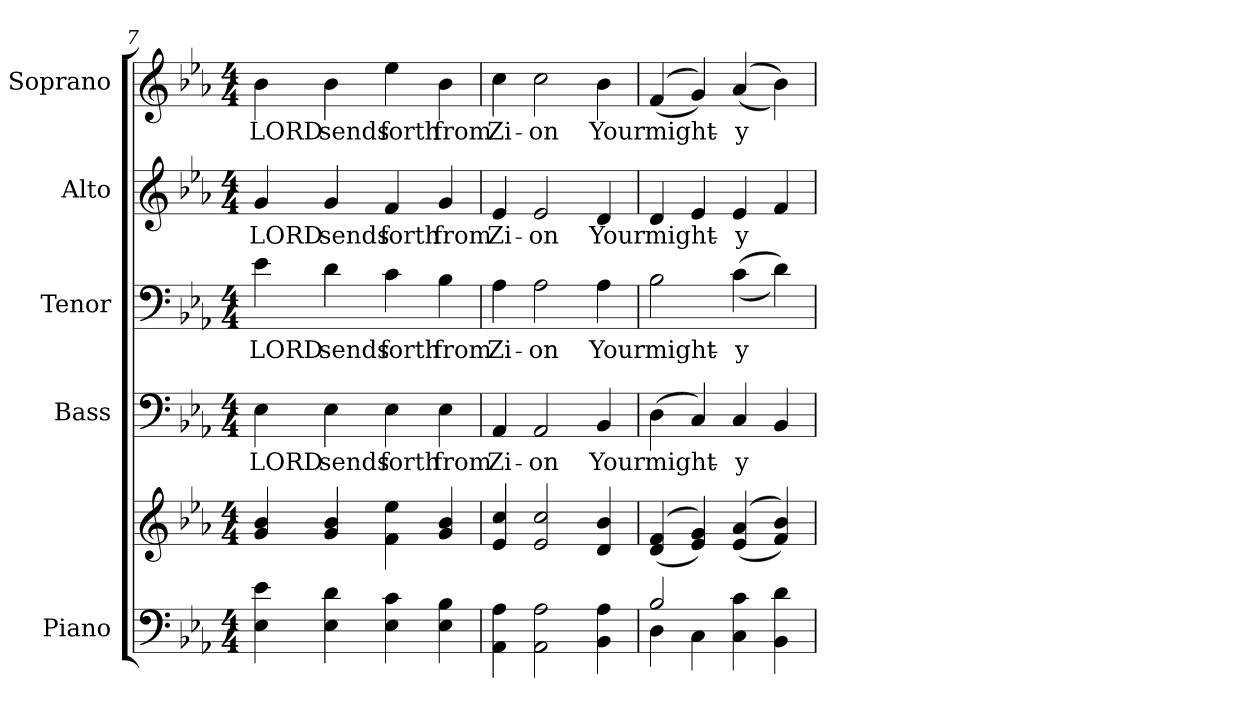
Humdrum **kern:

**kern	**kern	**kern	**text	**kern	**text	**kern	**text	**kern	**text
*part5	*part5	*part4	*part4	*part3	*part3	*part2	*part2	*part1	*part1
*staff6	*staff5	*staff4	*staff4	*staff3	*staff3	*staff2	*staff2	*staff1	*staff1
*I"Piano	*	*I"Bass	*	*I"Tenor	*	*I"Alto	*	*I"Soprano	*
*I'Pno.	*	*I'B.	*	*I'T.	*	*I'A.	*	*I'S.	*
!!LO:PB:g=z
*clefF4	*clefG2	*clefF4	*	*clefF4	*	*clefG2	*	*clefG2	*
*k[b-e-a-]	*k[b-e-a-]	*k[b-e-a-]	*	*k[b-e-a-]	*	*k[b-e-a-]	*	*k[b-e-a-]	*
*E-:	*E-:	*E-:	*	*E-:	*	*E-:	*	*E-:	*
*M4/4	*M4/4	*M4/4	*	*M4/4	*	*M4/4	*	*M4/4	*
=7	=7	=7	=7	=7	=7	=7	=7	=7	=7
!	!	!	!LO:LY:b:color=#000000	!	!	!	!	!	!
!	!	!	!	!	!LO:LY:b:color=#000000	!	!	!	!
!	!	!	!	!	!	!	!LO:LY:b:color=#000000	!	!
!	!	!	!	!	!	!	!	!	!LO:LY:b:color=#000000
4E-i\ 4e-i	4gi/ 4b-i	4E-i\	LORD	4e-i\	LORD	4gi/	LORD	4b-i\	LORD
!	!	!	!LO:LY:b:color=#000000	!	!	!	!	!	!
!	!	!	!	!	!LO:LY:b:color=#000000	!	!	!	!
!	!	!	!	!	!	!	!LO:LY:b:color=#000000	!	!
!	!	!	!	!	!	!	!	!	!LO:LY:b:color=#000000
4E-i\ 4di	4gi/ 4b-i	4E-i\	sends	4di\	sends	4gi/	sends	4b-i\	sends
!	!	!	!LO:LY:b:color=#000000	!	!	!	!	!	!
!	!	!	!	!	!LO:LY:b:color=#000000	!	!	!	!
!	!	!	!	!	!	!	!LO:LY:b:color=#000000	!	!
!	!	!	!	!	!	!	!	!	!LO:LY:b:color=#000000
4E-i\ 4ci	4fi\ 4ee-i	4E-i\	forth	4ci\	forth	4fi/	forth	4ee-i\	forth
!	!	!	!LO:LY:b:color=#000000	!	!	!	!	!	!
!	!	!	!	!	!LO:LY:b:color=#000000	!	!	!	!
!	!	!	!	!	!	!	!LO:LY:b:color=#000000	!	!
!	!	!	!	!	!	!	!	!	!LO:LY:b:color=#000000
4E-i\ 4B-i	4gi/ 4b-i	4E-i\	from	4B-i\	from	4gi/	from	4b-i\	from
=8	=8	=8	=8	=8	=8	=8	=8	=8	=8
!	!	!	!LO:LY:b:color=#000000	!	!	!	!	!	!
!	!	!	!	!	!LO:LY:b:color=#000000	!	!	!	!
!	!	!	!	!	!	!	!LO:LY:b:color=#000000	!	!
!	!	!	!	!	!	!	!	!	!LO:LY:b:color=#000000
4AA-i\ 4A-i	4e-i/ 4cci	4AA-i/	Zi-	4A-i\	Zi-	4e-i/	Zi-	4cci\	Zi-
!	!	!	!LO:LY:b:color=#000000	!	!	!	!	!	!
!	!	!	!	!	!LO:LY:b:color=#000000	!	!	!	!
!	!	!	!	!	!	!	!LO:LY:b:color=#000000	!	!
!	!	!	!	!	!	!	!	!	!LO:LY:b:color=#000000
2AA-i\ 2A-i	2e-i/ 2cci	2AA-i/	-on	2A-i\	-on	2e-i/	-on	2cci\	-on
!	!	!	!LO:LY:b:color=#000000	!	!	!	!	!	!
!	!	!	!	!	!LO:LY:b:color=#000000	!	!	!	!
!	!	!	!	!	!	!	!LO:LY:b:color=#000000	!	!
!	!	!	!	!	!	!	!	!	!LO:LY:b:color=#000000
4BB-i\ 4A-i	4di/ 4b-i	4BB-i/	Your	4A-i\	Your	4di/	Your	4b-i\	Your
=9	=9	=9	=9	=9	=9	=9	=9	=9	=9
*^	*	*	*	*	*	*	*	*	*
!	!	!	!	!LO:LY:b:color=#000000	!	!	!	!	!	!
!	!	!	!	!	!	!LO:LY:b:color=#000000	!	!	!	!
!	!	!	!	!	!	!	!	!LO:LY:b:color=#000000	!	!
!	!	!	!	!	!	!	!	!	!	!LO:LY:b:color=#000000
2B-i/	4Di\	((4di/ 4fi	(4Di\	might-	2B-i\	might-	4di/	might-	((4fi/	might-
.	4Ci\	4e-i/ 4gi))	4Ci/)	.	.	.	4e-i/	.	4gi/))	.
!	!	!	!	!LO:LY:b:color=#000000	!	!	!	!	!	!
!	!	!	!	!	!	!LO:LY:b:color=#000000	!	!	!	!
!	!	!	!	!	!	!	!	!LO:LY:b:color=#000000	!	!
!	!	!	!	!	!	!	!	!	!	!LO:LY:b:color=#000000
4Ci\ 4ci	2ryy	((4e-i/ 4a-i	4Ci/	-y	((4ci\	-y	4e-i/	-y	((4a-i/	-y
4BB-i\ 4di	.	4fi/ 4b-i))	4BB-i/	.	4di\))	.	4fi/	.	4b-i\))	.
*v	*v	*	*	*	*	*	*	*	*	*
=	=	=	=	=	=	=	=	=	=
*-	*-	*-	*-	*-	*-	*-	*-	*-	*-
